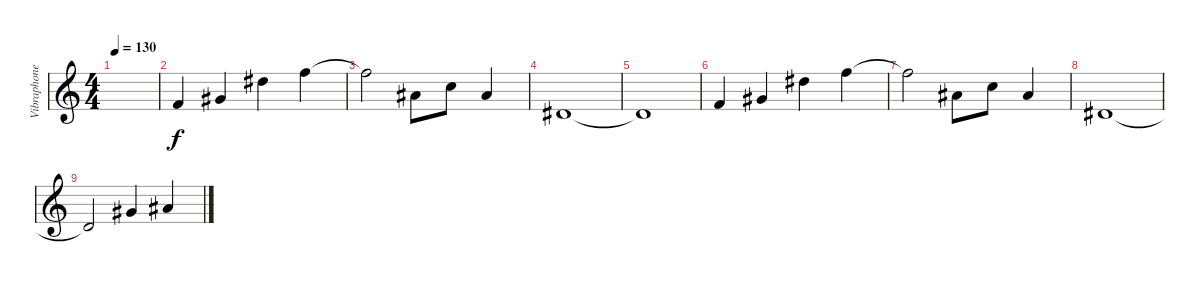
\track ("Vibraphone" "Vibraphone") {instrument vibraphone}
\staff {score}
\tuning (E4 B3 G3 D3 A2 E2 B1) {hide}
\ts (4 4)
\tempo 130
\clef g2
\ks c
|
1.1.4 4.1.4 11.1.4 13.1.4 |
13.1{t}.2 6.1.8 8.1.8 6.1.4 |
4.2.1 |
4.2{t}.1 |
1.1.4 4.1.4 11.1.4 13.1.4 |
13.1{t}.2 6.1.8 8.1.8 6.1.4 |
4.2.1 |
4.2{t}.2 4.1.4 6.1.4
